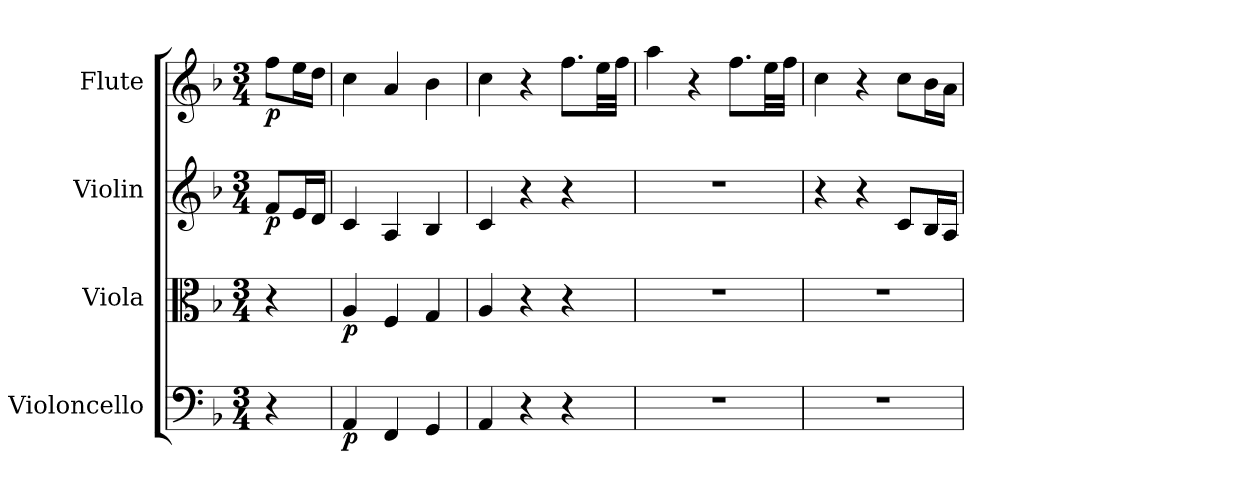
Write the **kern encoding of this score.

**kern	**dynam	**kern	**dynam	**kern	**dynam	**kern	**dynam
*part4	*part4	*part3	*part3	*part2	*part2	*part1	*part1
*staff4	*staff4	*staff3	*staff3	*staff2	*staff2	*staff1	*staff1
*I"Violoncello	*	*I"Viola	*	*I"Violin	*	*I"Flute	*
*I'Vc	*	*I'Vla	*	*I'Vln	*	*I'Fl	*
*clefF4	*	*clefC3	*	*clefG2	*	*clefG2	*
*k[b-]	*	*k[b-]	*	*k[b-]	*	*k[b-]	*
*F:	*	*F:	*	*F:	*	*F:	*
*M3/4	*	*M3/4	*	*M3/4	*	*M3/4	*
*MM112	*	*MM112	*	*MM112	*	*MM112	*
=	=	=	=	=	=	=	=
4r	.	4r	.	8f/L	p	8ff\L	p
.	.	.	.	16e/L	.	16ee\L	.
.	.	.	.	16d/JJ	.	16dd\JJ	.
=1	=1	=1	=1	=1	=1	=1	=1
4AA	p	4A	p	4c	.	4cc	.
4FF	.	4F	.	4A	.	4a	.
4GG	.	4G	.	4B-	.	4b-	.
=2	=2	=2	=2	=2	=2	=2	=2
4AA	.	4A	.	4c	.	4cc	.
4r	.	4r	.	4r	.	4r	.
4r	.	4r	.	4r	.	8.ff\L	.
.	.	.	.	.	.	32ee\LL	.
.	.	.	.	.	.	32ff\JJJ	.
=3	=3	=3	=3	=3	=3	=3	=3
2.r	.	2.r	.	2.r	.	4aa	.
.	.	.	.	.	.	4r	.
.	.	.	.	.	.	8.ff\L	.
.	.	.	.	.	.	32ee\LL	.
.	.	.	.	.	.	32ff\JJJ	.
=4	=4	=4	=4	=4	=4	=4	=4
2.r	.	2.r	.	4r	.	4cc	.
.	.	.	.	4r	.	4r	.
.	.	.	.	8c/L	.	8cc\L	.
.	.	.	.	16B-/L	.	16b-\L	.
.	.	.	.	16A/JJ	.	16a\JJ	.
=	=	=	=	=	=	=	=
*-	*-	*-	*-	*-	*-	*-	*-
